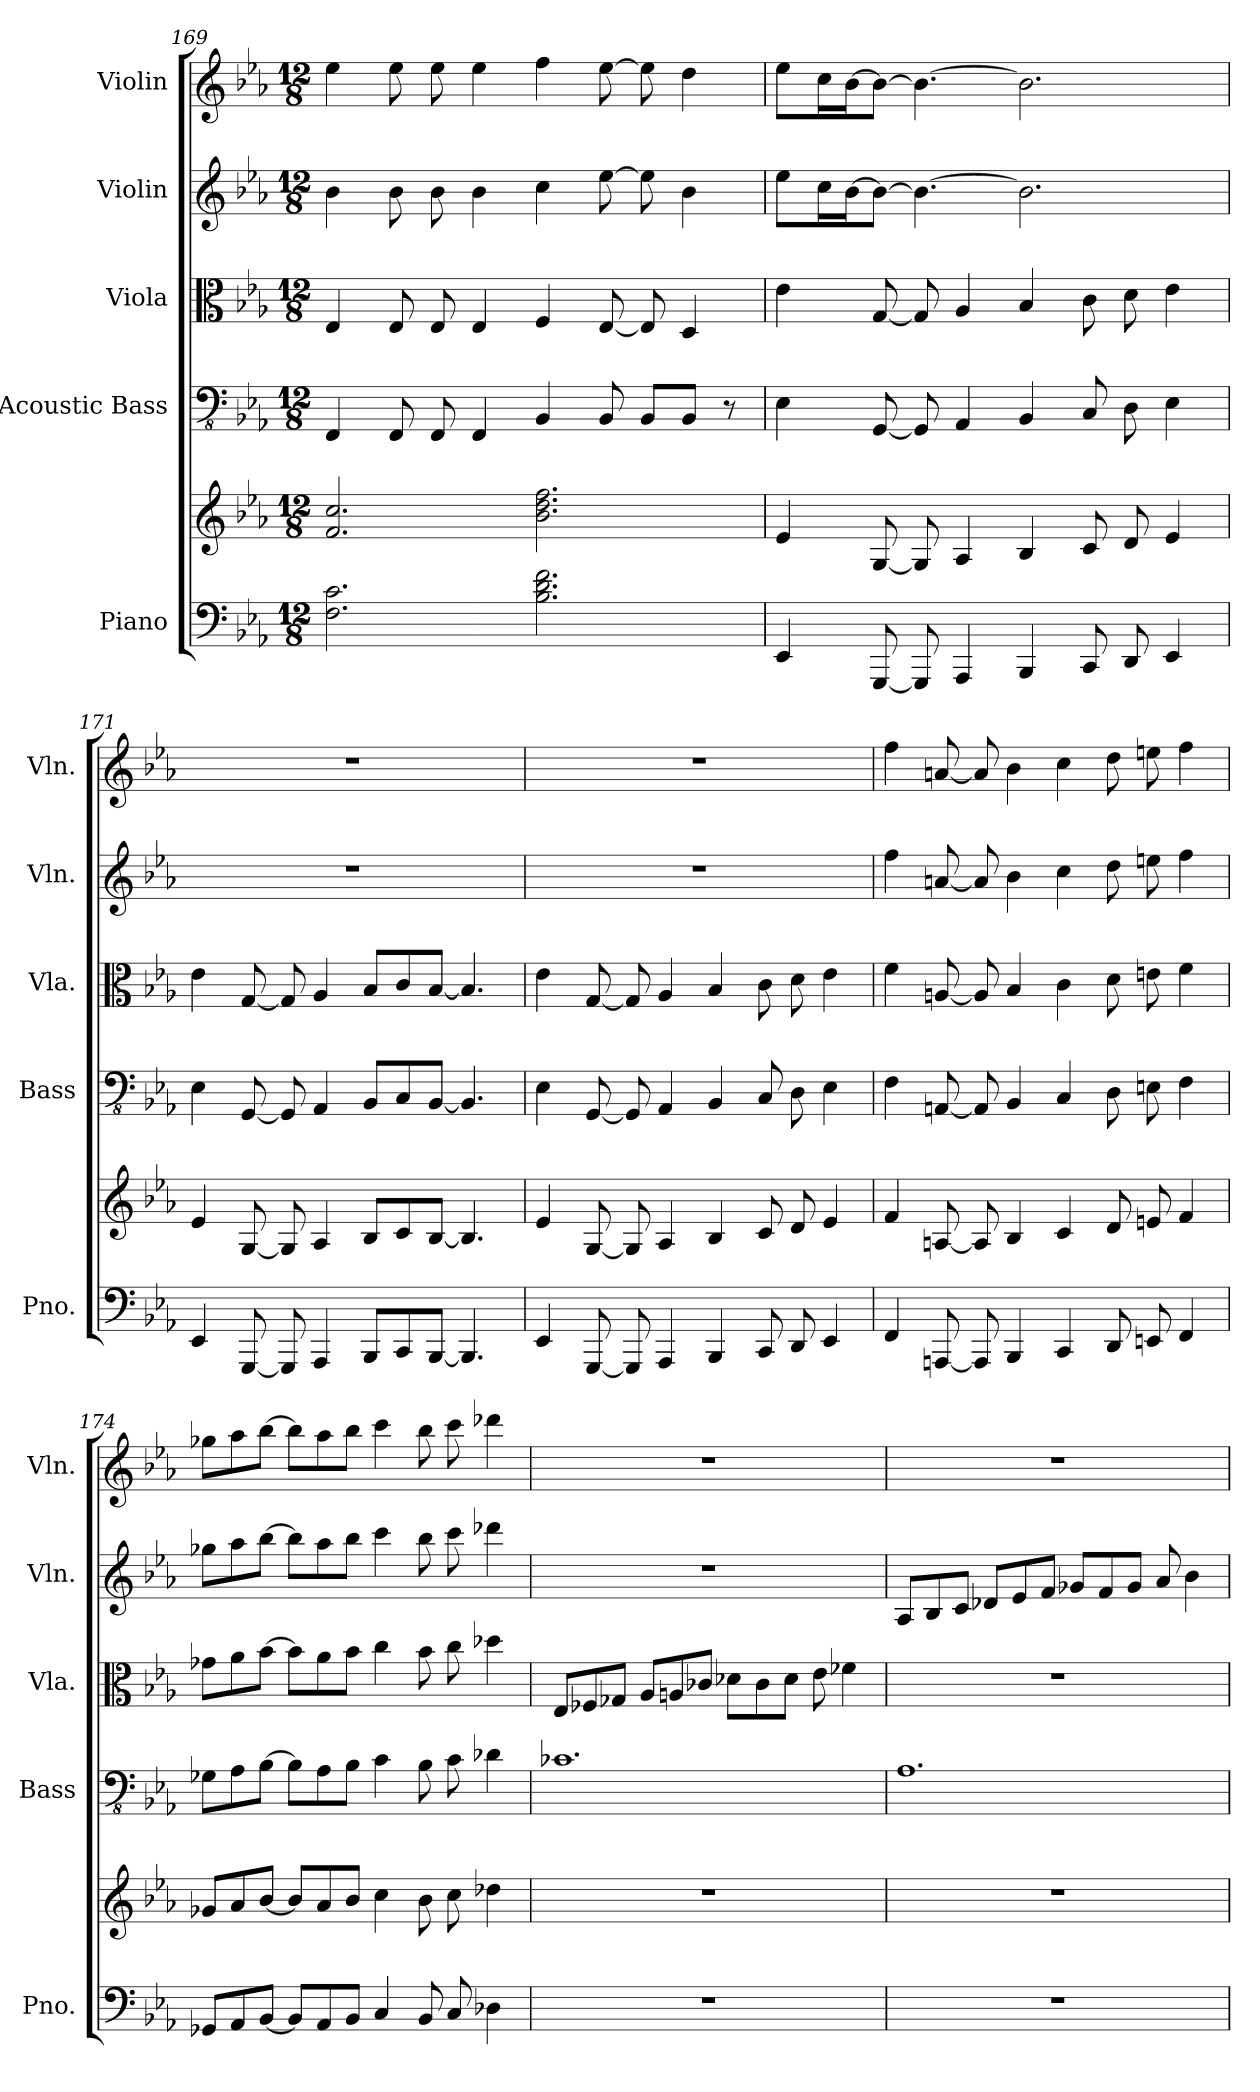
**kern	**kern	**kern	**kern	**kern	**kern
*part5	*part5	*part4	*part3	*part2	*part1
*staff6	*staff5	*staff4	*staff3	*staff2	*staff1
*I"Piano	*	*I"Acoustic Bass	*I"Viola	*I"Violin	*I"Violin
*I'Pno.	*	*I'Bass	*I'Vla.	*I'Vln.	*I'Vln.
*clefF4	*clefG2	*clefFv4	*clefC3	*clefG2	*clefG2
*k[b-e-a-]	*k[b-e-a-]	*k[b-e-a-]	*k[b-e-a-]	*k[b-e-a-]	*k[b-e-a-]
*M12/8	*M12/8	*M12/8	*M12/8	*M12/8	*M12/8
=169	=169	=169	=169	=169	=169
2.F\ 2.c\	2.f/ 2.cc/	4FFF/	4E-/	4b-\	4ee-\
.	.	8FFF/	8E-/	8b-\	8ee-\
.	.	8FFF/	8E-/	8b-\	8ee-\
.	.	4FFF/	4E-/	4b-\	4ee-\
2.B-\ 2.d\ 2.f\	2.b-\ 2.dd\ 2.ff\	4BBB-/	4F/	4cc\	4ff\
.	.	8BBB-/	[8E-/	[8ee-\	[8ee-\
.	.	8BBB-/L	8E-/]	8ee-\]	8ee-\]
.	.	8BBB-/J	4D/	4b-\	4dd\
.	.	8r	.	.	.
!!LO:LB:g=z
=170	=170	=170	=170	=170	=170
4EE-/	4e-/	4EE-\	4e-\	8ee-\L	8ee-\L
.	.	.	.	16cc\L	16cc\L
.	.	.	.	[16b-\J	[16b-\J
[8GGG/	[8G/	[8GGG/	[8G/	8b-\J_	8b-\J_
8GGG/]	8G/]	8GGG/]	8G/]	4.b-\_	4.b-\_
4AAA-/	4A-/	4AAA-/	4A-/	.	.
4BBB-/	4B-/	4BBB-/	4B-/	2.b-\]	2.b-\]
8CC/	8c/	8CC/	8c\	.	.
8DD/	8d/	8DD\	8d\	.	.
4EE-/	4e-/	4EE-\	4e-\	.	.
=171	=171	=171	=171	=171	=171
4EE-/	4e-/	4EE-\	4e-\	1.r	1.r
[8GGG/	[8G/	[8GGG/	[8G/	.	.
8GGG/]	8G/]	8GGG/]	8G/]	.	.
4AAA-/	4A-/	4AAA-/	4A-/	.	.
8BBB-/L	8B-/L	8BBB-/L	8B-/L	.	.
8CC/	8c/	8CC/	8c/	.	.
[8BBB-/J	[8B-/J	[8BBB-/J	[8B-/J	.	.
4.BBB-/]	4.B-/]	4.BBB-/]	4.B-/]	.	.
=172	=172	=172	=172	=172	=172
4EE-/	4e-/	4EE-\	4e-\	1.r	1.r
[8GGG/	[8G/	[8GGG/	[8G/	.	.
8GGG/]	8G/]	8GGG/]	8G/]	.	.
4AAA-/	4A-/	4AAA-/	4A-/	.	.
4BBB-/	4B-/	4BBB-/	4B-/	.	.
8CC/	8c/	8CC/	8c\	.	.
8DD/	8d/	8DD\	8d\	.	.
4EE-/	4e-/	4EE-\	4e-\	.	.
=173	=173	=173	=173	=173	=173
4FF/	4f/	4FF\	4f\	4ff\	4ff\
[8AAAn/	[8An/	[8AAAn/	[8An/	[8an/	[8an/
8AAA/]	8A/]	8AAA/]	8A/]	8a/]	8a/]
4BBB-/	4B-/	4BBB-/	4B-/	4b-\	4b-\
4CC/	4c/	4CC/	4c\	4cc\	4cc\
8DD/	8d/	8DD\	8d\	8dd\	8dd\
8EEn/	8en/	8EEn\	8en\	8een\	8een\
4FF/	4f/	4FF\	4f\	4ff\	4ff\
!!LO:PB:g=z
=174	=174	=174	=174	=174	=174
8GG-X/L	8g-X/L	8GG-X\L	8g-X\L	8gg-X\L	8gg-X\L
8AA-/	8a-/	8AA-\	8a-\	8aa-\	8aa-\
[8BB-/J	[8b-/J	[8BB-\J	[8b-\J	[8bb-\J	[8bb-\J
8BB-/L]	8b-/L]	8BB-\L]	8b-\L]	8bb-\L]	8bb-\L]
8AA-/	8a-/	8AA-\	8a-\	8aa-\	8aa-\
8BB-/J	8b-/J	8BB-\J	8b-\J	8bb-\J	8bb-\J
4C/	4cc\	4C\	4cc\	4ccc\	4ccc\
8BB-/	8b-\	8BB-\	8b-\	8bb-\	8bb-\
8C/	8cc\	8C\	8cc\	8ccc\	8ccc\
4D-X\	4dd-X\	4D-X\	4dd-X\	4ddd-X\	4ddd-X\
=175	=175	=175	=175	=175	=175
1.r	1.r	1.C-X	8E-/L	1.r	1.r
.	.	.	8F-X/	.	.
.	.	.	8G-X/J	.	.
.	.	.	8A-/L	.	.
.	.	.	8An/	.	.
.	.	.	8c-X/J	.	.
.	.	.	8d-X\L	.	.
.	.	.	8c-\	.	.
.	.	.	8d-\J	.	.
.	.	.	8e-\	.	.
.	.	.	4f-X\	.	.
=176	=176	=176	=176	=176	=176
1.r	1.r	1.AA-	1.r	8A-/L	1.r
.	.	.	.	8B-/	.
.	.	.	.	8c/J	.
.	.	.	.	8d-X/L	.
.	.	.	.	8e-/	.
.	.	.	.	8f/J	.
.	.	.	.	8g-X/L	.
.	.	.	.	8f/	.
.	.	.	.	8g-/J	.
.	.	.	.	8a-/	.
.	.	.	.	4b-\	.
=	=	=	=	=	=
*-	*-	*-	*-	*-	*-
